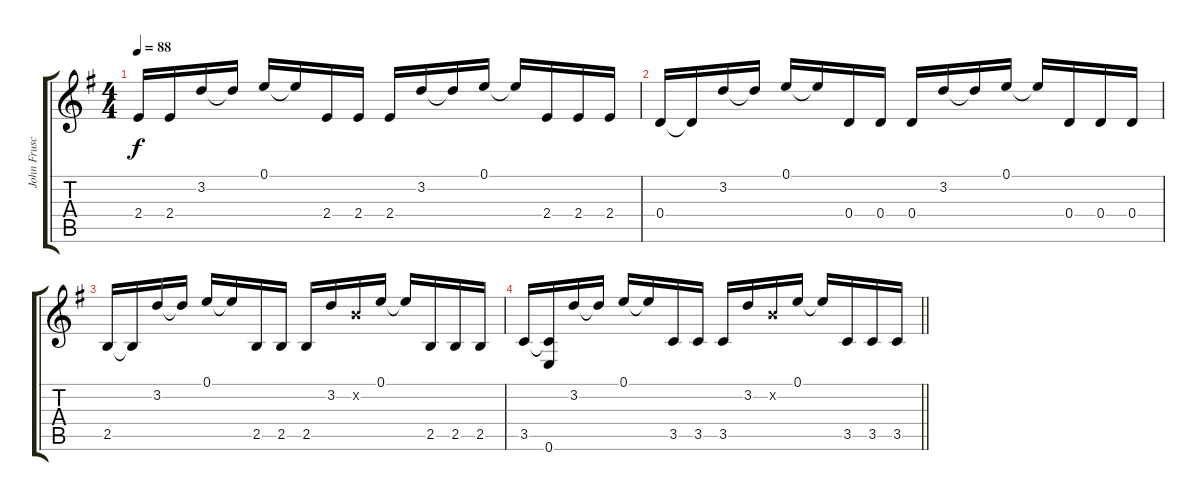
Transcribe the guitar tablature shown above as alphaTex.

\track ("John Frusciante (Guitar)" "John Frusc") {instrument electricguitarclean}
\staff {score tabs}
\tuning (E4 B3 G3 D3 A2 E2) {hide}
\ts (4 4)
\tempo 88
\clef g2
\ks g
2.4.16{dy f} 2.4.16 3.2.16 3.2{t}.16 0.1.16 0.1{t}.16 2.4.16 2.4.16 2.4.16 3.2.16 3.2{t}.16 0.1.16 0.1{t}.16 2.4.16 2.4.16 2.4.16 |
0.4.16 0.4{t}.16 3.2.16 3.2{t}.16 0.1.16 0.1{t}.16 0.4.16 0.4.16 0.4.16 3.2.16 3.2{t}.16 0.1.16 0.1{t}.16 0.4.16 0.4.16 0.4.16 |
2.5.16 2.5{t}.16 3.2.16 3.2{t}.16 0.1.16 0.1{t}.16 2.5.16 2.5.16 2.5.16 3.2.16 0.2{x}.16 0.1.16 0.1{t}.16 2.5.16 2.5.16 2.5.16 |
\barLineRight lightlight
3.5.16 (3.5{t} 0.6).16 3.2.16 3.2{t}.16 0.1.16 0.1{t}.16 3.5.16 3.5.16 3.5.16 3.2.16 0.2{x}.16 0.1.16 0.1{t}.16 3.5.16 3.5.16 3.5.16
